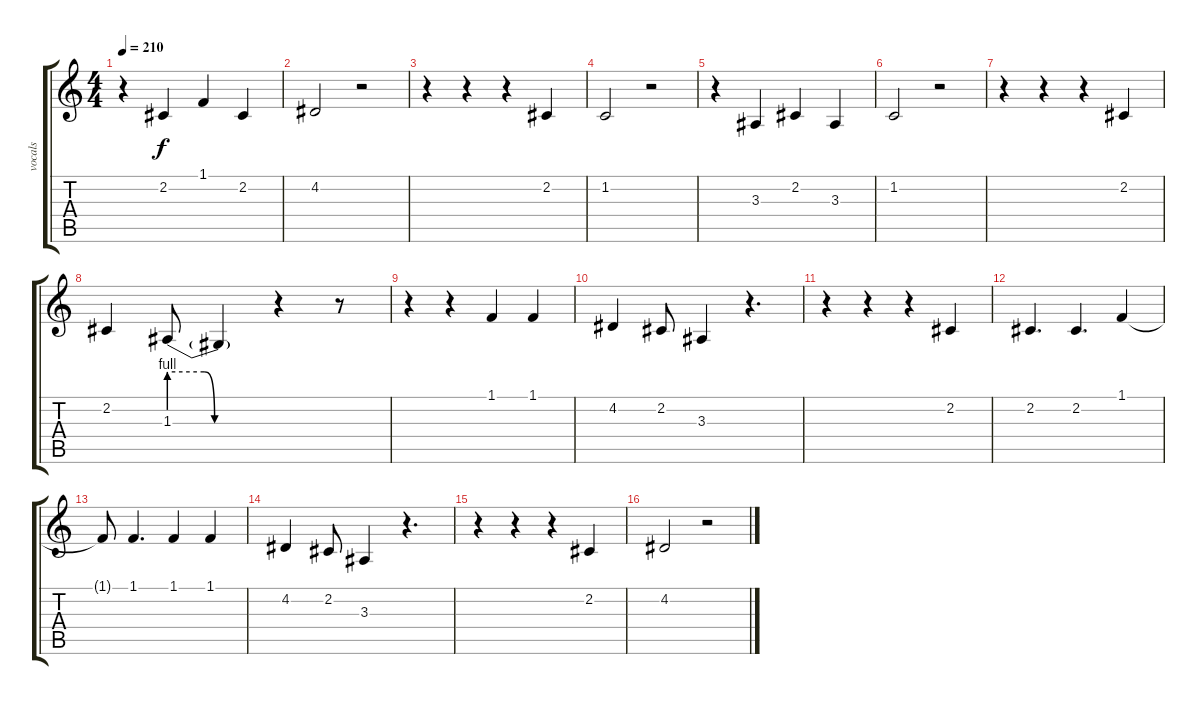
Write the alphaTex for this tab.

\track ("vocals" "vocals") {instrument lead6voice}
\staff {score tabs}
\tuning (E4 B3 G3 D3 A2 E2) {hide}
\ts (4 4)
\tempo 210
\clef g2
\ks c
r.4{dy f} 2.2.4 1.1.4 2.2.4 |
4.2.2 r.2 |
r.4 r.4 r.4 2.2.4 |
1.2.2 r.2 |
r.4 3.3.4 2.2.4 3.3.4 |
1.2.2 r.2 |
r.4 r.4 r.4 2.2.4 |
2.2.4 1.3{be (custom 0 4 20 4 26 0 28 0 40 0 60 0)}.8 1.3{t}.4 r.4 r.8 |
r.4 r.4 1.1.4 1.1.4 |
4.2.4 2.2.8 3.3.4 r.4{d} |
r.4 r.4 r.4 2.2.4 |
2.2.4{d} 2.2.4{d} 1.1.4 |
1.1{t}.8 1.1.4{d} 1.1.4 1.1.4 |
4.2.4 2.2.8 3.3.4 r.4{d} |
r.4 r.4 r.4 2.2.4 |
4.2.2 r.2
